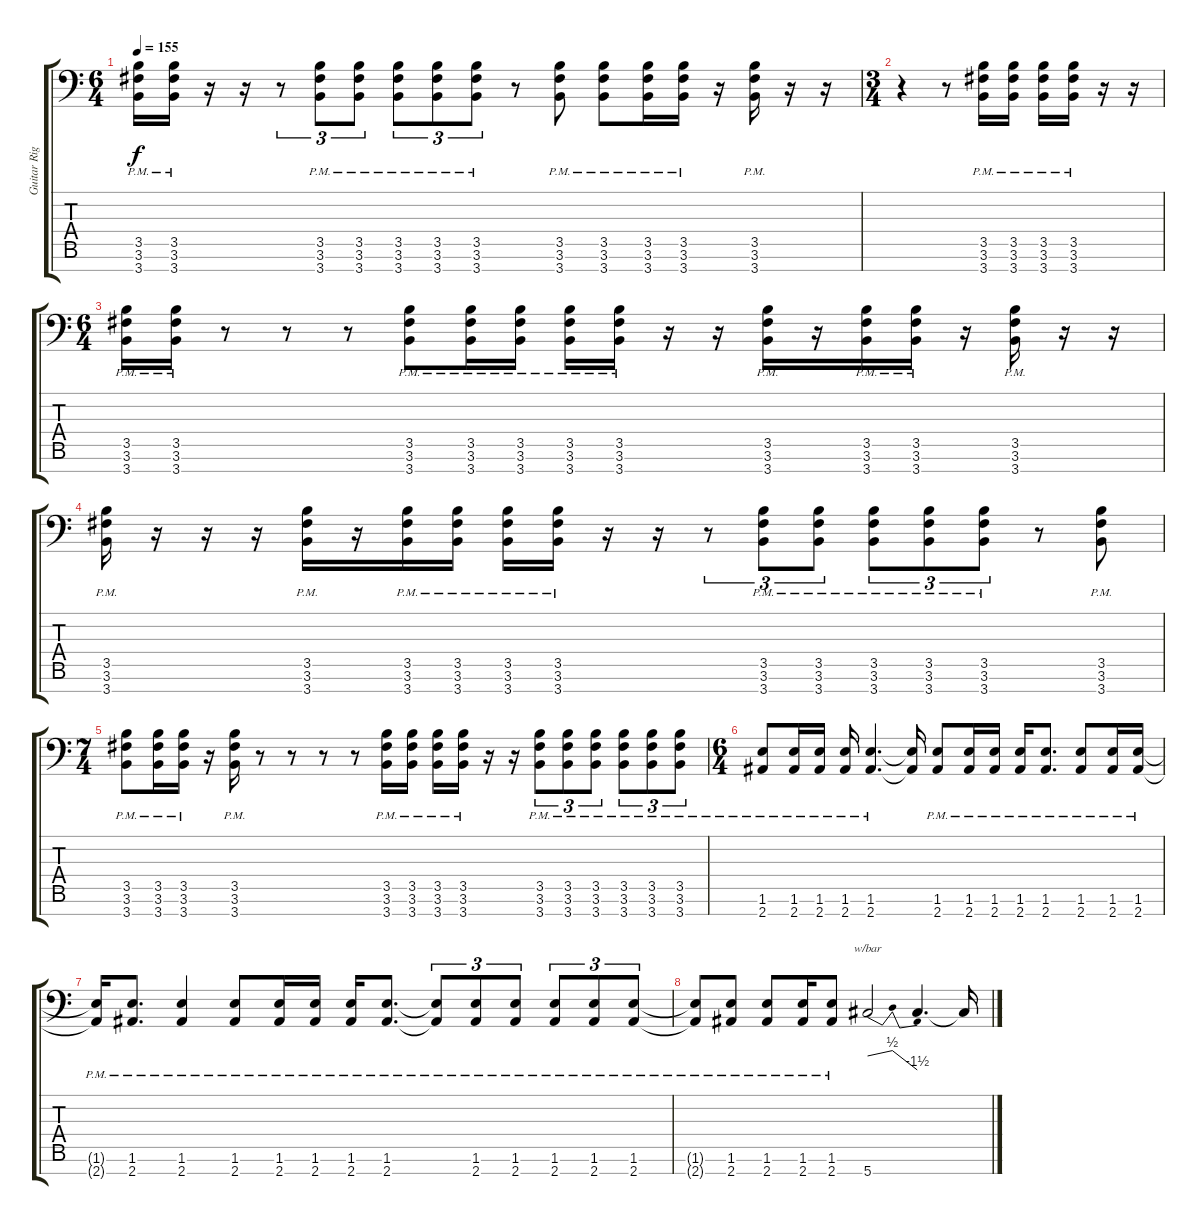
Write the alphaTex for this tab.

\track ("Guitar Right" "Guitar Rig") {instrument distortionguitar}
\staff {score tabs}
\tuning (Eb4 Bb3 Gb3 Db3 Ab2 Eb2 Ab1) {hide}
\ts (6 4)
\tempo 155
\clef f4
\ks c
(3.5{pm} 3.6{pm} 3.7{pm}).16{dy f} (3.5{pm} 3.6{pm} 3.7{pm}).16 r.16 r.16 r.8{tu (3 2)} (3.5{pm} 3.6{pm} 3.7{pm}).8{tu (3 2)} (3.5{pm} 3.6{pm} 3.7{pm}).8{tu (3 2)} (3.5{pm} 3.6{pm} 3.7{pm}).8{tu (3 2)} (3.5{pm} 3.6{pm} 3.7{pm}).8{tu (3 2)} (3.5{pm} 3.6{pm} 3.7{pm}).8{tu (3 2)} r.8 (3.5{pm} 3.6{pm} 3.7{pm}).8 (3.5{pm} 3.6{pm} 3.7{pm}).8 (3.5{pm} 3.6{pm} 3.7{pm}).16 (3.5{pm} 3.6{pm} 3.7{pm}).16 r.16 (3.5{pm} 3.6{pm} 3.7{pm}).16 r.16 r.16 |
\ts (3 4)
r.4 r.8 (3.5{pm} 3.6{pm} 3.7{pm}).16 (3.5{pm} 3.6{pm} 3.7{pm}).16 (3.5{pm} 3.6{pm} 3.7{pm}).16 (3.5{pm} 3.6{pm} 3.7{pm}).16 r.16 r.16 |
\ts (6 4)
(3.5{pm} 3.6{pm} 3.7{pm}).16 (3.5{pm} 3.6{pm} 3.7{pm}).16 r.8 r.8 r.8 (3.5{pm} 3.6{pm} 3.7{pm}).8 (3.5{pm} 3.6{pm} 3.7{pm}).16 (3.5{pm} 3.6{pm} 3.7{pm}).16 (3.5{pm} 3.6{pm} 3.7{pm}).16 (3.5{pm} 3.6{pm} 3.7{pm}).16 r.16 r.16 (3.5{pm} 3.6{pm} 3.7{pm}).16 r.16 (3.5{pm} 3.6{pm} 3.7{pm}).16 (3.5{pm} 3.6{pm} 3.7{pm}).16 r.16 (3.5{pm} 3.6{pm} 3.7{pm}).16 r.16 r.16 |
(3.5{pm} 3.6{pm} 3.7{pm}).16 r.16 r.16 r.16 (3.5{pm} 3.6{pm} 3.7{pm}).16 r.16 (3.5{pm} 3.6{pm} 3.7{pm}).16 (3.5{pm} 3.6{pm} 3.7{pm}).16 (3.5{pm} 3.6{pm} 3.7{pm}).16 (3.5{pm} 3.6{pm} 3.7{pm}).16 r.16 r.16 r.8{tu (3 2)} (3.5{pm} 3.6{pm} 3.7{pm}).8{tu (3 2)} (3.5{pm} 3.6{pm} 3.7{pm}).8{tu (3 2)} (3.5{pm} 3.6{pm} 3.7{pm}).8{tu (3 2)} (3.5{pm} 3.6{pm} 3.7{pm}).8{tu (3 2)} (3.5{pm} 3.6{pm} 3.7{pm}).8{tu (3 2)} r.8 (3.5{pm} 3.6{pm} 3.7{pm}).8 |
\ts (7 4)
(3.5{pm} 3.6{pm} 3.7{pm}).8 (3.5{pm} 3.6{pm} 3.7{pm}).16 (3.5{pm} 3.6{pm} 3.7{pm}).16 r.16 (3.5{pm} 3.6{pm} 3.7{pm}).16 r.8 r.8 r.8 r.8 (3.5{pm} 3.6{pm} 3.7{pm}).16 (3.5{pm} 3.6{pm} 3.7{pm}).16 (3.5{pm} 3.6{pm} 3.7{pm}).16 (3.5{pm} 3.6{pm} 3.7{pm}).16 r.16 r.16 (3.5{pm} 3.6{pm} 3.7{pm}).8{tu (3 2)} (3.5{pm} 3.6{pm} 3.7{pm}).8{tu (3 2)} (3.5{pm} 3.6{pm} 3.7{pm}).8{tu (3 2)} (3.5{pm} 3.6{pm} 3.7{pm}).8{tu (3 2)} (3.5{pm} 3.6{pm} 3.7{pm}).8{tu (3 2)} (3.5{pm} 3.6{pm} 3.7{pm}).8{tu (3 2)} |
\ts (6 4)
(1.6{pm} 2.7{pm}).8 (1.6{pm} 2.7{pm}).16 (1.6{pm} 2.7{pm}).16 (1.6{pm} 2.7{pm}).16 (1.6{pm} 2.7{pm}).4{d} (1.6{t} 2.7{t}).16 (1.6{pm} 2.7{pm}).8 (1.6{pm} 2.7{pm}).16 (1.6{pm} 2.7{pm}).16 (1.6{pm} 2.7{pm}).16 (1.6{pm} 2.7{pm}).8{d} (1.6{pm} 2.7{pm}).8 (1.6{pm} 2.7{pm}).16 (1.6{pm} 2.7{pm}).16 |
(1.6{pm t} 2.7{t}).16 (1.6{pm} 2.7{pm}).8{d} (1.6{pm} 2.7{pm}).4 (1.6{pm} 2.7{pm}).8 (1.6{pm} 2.7{pm}).16 (1.6{pm} 2.7{pm}).16 (1.6{pm} 2.7{pm}).16 (1.6{pm} 2.7{pm}).8{d} (1.6{pm t} 2.7{pm t}).8{tu (3 2)} (1.6{pm} 2.7{pm}).8{tu (3 2)} (1.6{pm} 2.7{pm}).8{tu (3 2)} (1.6{pm} 2.7{pm}).8{tu (3 2)} (1.6{pm} 2.7{pm}).8{tu (3 2)} (1.6{pm} 2.7{pm}).8{tu (3 2)} |
(1.6{pm t} 2.7{pm t}).8 (1.6{pm} 2.7{pm}).8 (1.6{pm} 2.7{pm}).8 (1.6{pm} 2.7{pm}).16 (1.6{pm} 2.7{pm}).8 5.7.2{tbe (dip default 0 0 5 2 60 -6)} 5.7{t}.4{d} 5.7{t}.16
